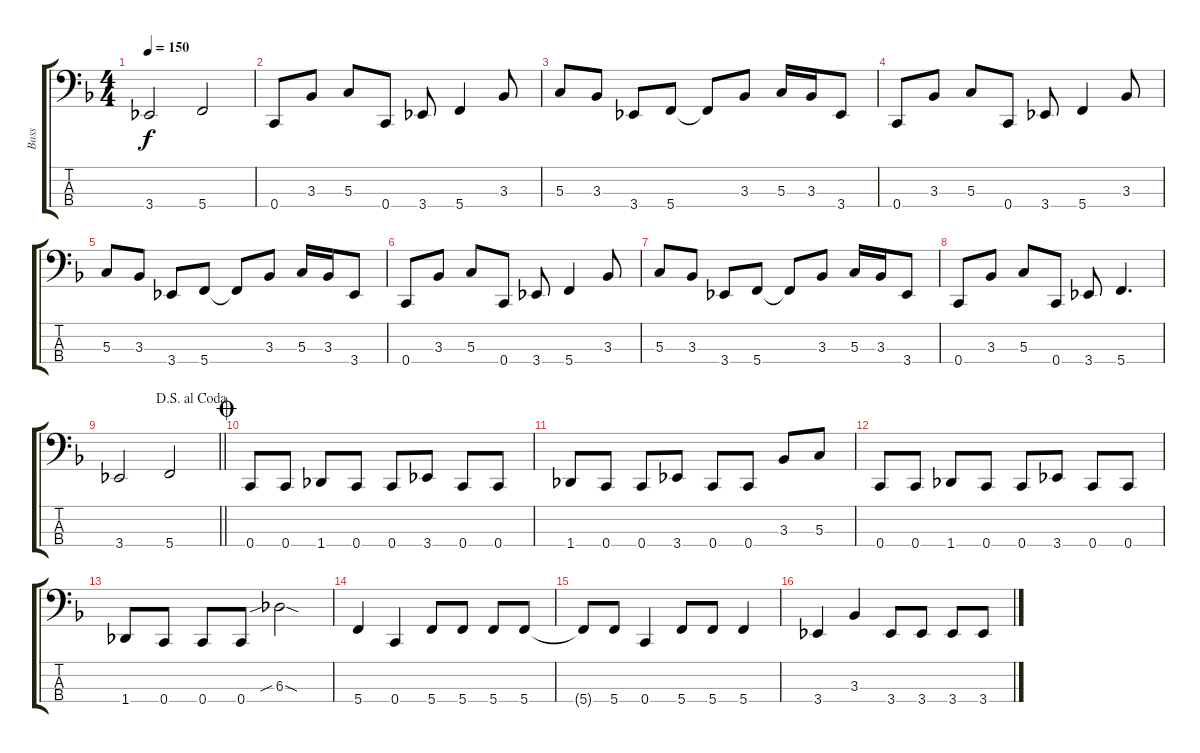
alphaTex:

\track ("Bass" "Bass") {instrument electricbasspick}
\staff {score tabs}
\tuning (F2 C2 G1 C1) {hide}
\ts (4 4)
\tempo 150
\clef f4
\ks f
3.4.2{dy f} 5.4.2 |
0.4.8 3.3.8 5.3.8 0.4.8 3.4.8 5.4.4 3.3.8 |
5.3.8 3.3.8 3.4.8 5.4.8 5.4{t}.8 3.3.8 5.3.16 3.3.16 3.4.8 |
0.4.8 3.3.8 5.3.8 0.4.8 3.4.8 5.4.4 3.3.8 |
5.3.8 3.3.8 3.4.8 5.4.8 5.4{t}.8 3.3.8 5.3.16 3.3.16 3.4.8 |
0.4.8 3.3.8 5.3.8 0.4.8 3.4.8 5.4.4 3.3.8 |
5.3.8 3.3.8 3.4.8 5.4.8 5.4{t}.8 3.3.8 5.3.16 3.3.16 3.4.8 |
0.4.8 3.3.8 5.3.8 0.4.8 3.4.8 5.4.4{d} |
\jump dalsegnoalcoda
\barLineRight lightlight
3.4.2 5.4.2 |
\jump coda
0.4.8 0.4.8 1.4.8 0.4.8 0.4.8 3.4.8 0.4.8 0.4.8 |
1.4.8 0.4.8 0.4.8 3.4.8 0.4.8 0.4.8 3.3.8 5.3.8 |
0.4.8 0.4.8 1.4.8 0.4.8 0.4.8 3.4.8 0.4.8 0.4.8 |
1.4.8 0.4.8 0.4.8 0.4.8 6.3{sib sod}.2 |
5.4.4 0.4.4 5.4.8 5.4.8 5.4.8 5.4.8 |
5.4{t}.8 5.4.8 0.4.4 5.4.8 5.4.8 5.4.4 |
3.4.4 3.3.4 3.4.8 3.4.8 3.4.8 3.4.8
